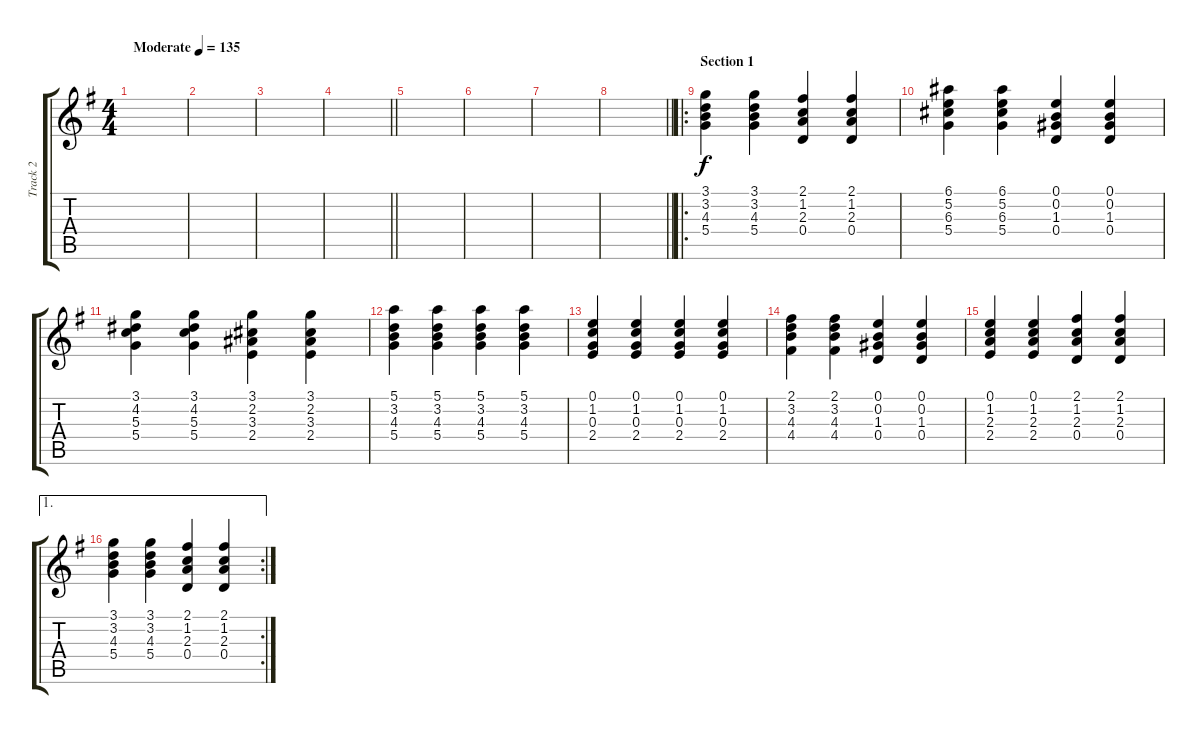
\track ("Track 2" "Track 2") {instrument acousticguitarsteel}
\staff {score tabs}
\tuning (E4 B3 G3 D3 A2 E2) {hide}
\ts (4 4)
\tempo (135 "Moderate")
\clef g2
\ks g
|
|
|
\barLineRight lightlight
|
|
|
|
\barLineRight lightlight
|
\ro
\section ("" "Section 1")
(3.1 3.2 4.3 5.4).4 (3.1 3.2 4.3 5.4).4 (2.1 1.2 2.3 0.4).4 (2.1 1.2 2.3 0.4).4 |
(6.1 5.2 6.3 5.4).4 (6.1 5.2 6.3 5.4).4 (0.1 0.2 1.3 0.4).4 (0.1 0.2 1.3 0.4).4 |
(3.1 4.2 5.3 5.4).4 (3.1 4.2 5.3 5.4).4 (3.1 2.2 3.3 2.4).4 (3.1 2.2 3.3 2.4).4 |
(5.1 3.2 4.3 5.4).4 (5.1 3.2 4.3 5.4).4 (5.1 3.2 4.3 5.4).4 (5.1 3.2 4.3 5.4).4 |
(0.1 1.2 0.3 2.4).4 (0.1 1.2 0.3 2.4).4 (0.1 1.2 0.3 2.4).4 (0.1 1.2 0.3 2.4).4 |
(2.1 3.2 4.3 4.4).4 (2.1 3.2 4.3 4.4).4 (0.1 0.2 1.3 0.4).4 (0.1 0.2 1.3 0.4).4 |
(0.1 1.2 2.3 2.4).4 (0.1 1.2 2.3 2.4).4 (2.1 1.2 2.3 0.4).4 (2.1 1.2 2.3 0.4).4 |
\ae 1
\rc 2
(3.1 3.2 4.3 5.4).4 (3.1 3.2 4.3 5.4).4 (2.1 1.2 2.3 0.4).4 (2.1 1.2 2.3 0.4).4
